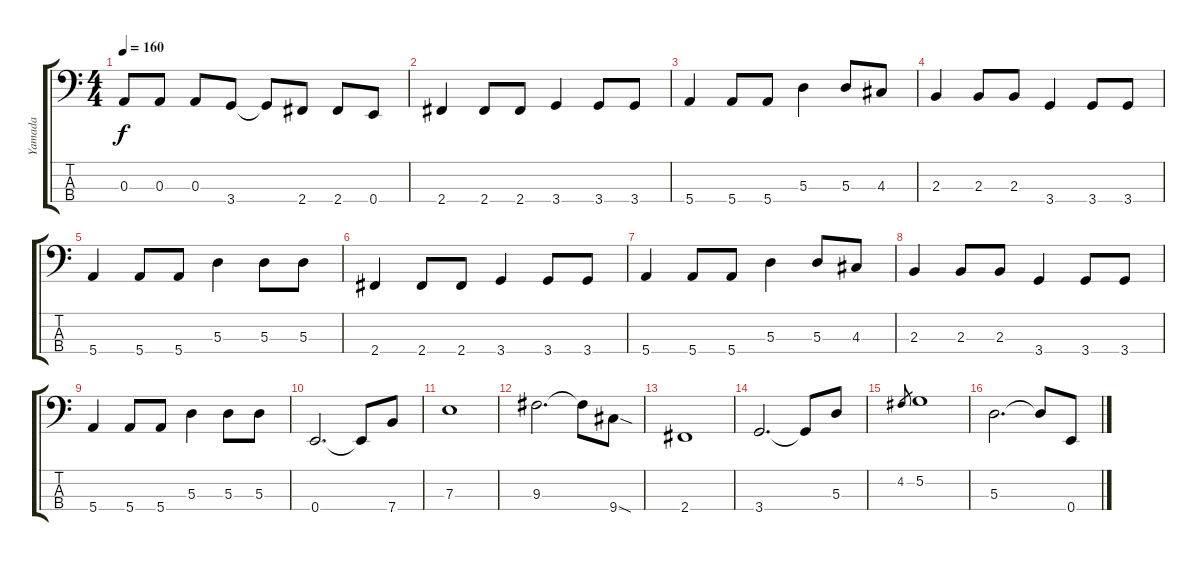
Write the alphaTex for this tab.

\track ("Yamada" "Yamada") {instrument electricbassfinger}
\staff {score tabs}
\tuning (G2 D2 A1 E1) {hide}
\ts (4 4)
\tempo 160
\clef f4
\ks c
0.3.8{dy f} 0.3.8 0.3.8 3.4.8 3.4{t}.8 2.4.8 2.4.8 0.4.8 |
2.4.4 2.4.8 2.4.8 3.4.4 3.4.8 3.4.8 |
5.4.4 5.4.8 5.4.8 5.3.4 5.3.8 4.3.8 |
2.3.4 2.3.8 2.3.8 3.4.4 3.4.8 3.4.8 |
5.4.4 5.4.8 5.4.8 5.3.4 5.3.8 5.3.8 |
2.4.4 2.4.8 2.4.8 3.4.4 3.4.8 3.4.8 |
5.4.4 5.4.8 5.4.8 5.3.4 5.3.8 4.3.8 |
2.3.4 2.3.8 2.3.8 3.4.4 3.4.8 3.4.8 |
5.4.4 5.4.8 5.4.8 5.3.4 5.3.8 5.3.8 |
0.4.2{d} 0.4{t}.8 7.4.8 |
7.3.1 |
9.3.2{d} 9.3{t}.8 9.4{sod}.8 |
2.4.1 |
3.4.2{d} 3.4{t}.8 5.3.8 |
4.2.8{gr} 5.2.1 |
5.3.2{d} 5.3{t}.8 0.4.8
